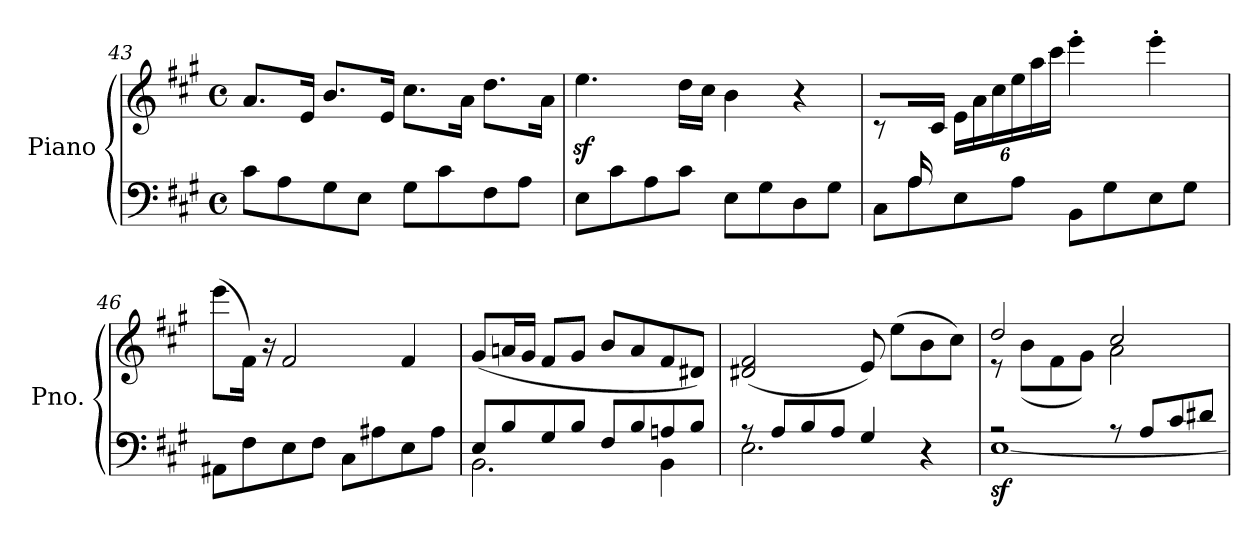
**kern	**kern	**dynam
*part1	*part1	*part1
*staff2	*staff1	*staff1/2
*I"Piano	*	*
*I'Pno.	*	*
*clefF4	*clefG2	*
*k[f#c#g#]	*k[f#c#g#]	*
*A:	*A:	*
*M4/4	*M4/4	*
*met(c)	*met(c)	*
=43	=43	=43
8c#\L	8.a/L	.
8A\	.	.
.	16e/Jk	.
8G#\	8.b/L	.
8E\J	.	.
.	16e/Jk	.
8G#\L	8.cc#\L	.
8c#\	.	.
.	16a\Jk	.
8F#\	8.dd\L	.
8A\J	.	.
.	16a\Jk	.
!!LO:LB:g=z
=44	=44	=44
8E\L	4.eez<\	.
8c#\	.	.
8A\	.	.
8c#\J	16dd\LL	.
.	16cc#\JJ	.
8E\L	4b\	.
8G#\	.	.
8D\	4r	.
8G#\J	.	.
=45	=45	=45
*^	*	*
8ryy	8C#\L	8r	.
16A/LL	8A\	16ryy	.
2ryy	.	16c#/JJ	.
*	*	*Xbrackettup	*
.	8E\	24e\LL	.
.	.	24a\	.
.	.	24cc#\	.
.	8A\J	24ee\	.
.	.	24aa\	.
.	.	24ccc#\JJ	.
.	8BB\L	4eee'\	.
.	8G#\	.	.
4ryy	.	.	.
.	8E\	4eee'\	.
.	8G#\J	.	.
16ryy	.	.	.
*v	*v	*	*
=46	=46	=46
8AA#X\L	(8eee\L	.
8F#\	16f#\Jk)	.
.	16r	.
8E\	2f#/	.
8F#\J	.	.
8C#\L	.	.
8A#X\	.	.
8E\	4f#/	.
8A#\J	.	.
=47	=47	=47
*^	*	*
8E/L	2.BB\	(8g#/L	.
8B/	.	16an/L	.
.	.	16g#/JJ	.
8G#/	.	8f#/L	.
8B/J	.	8g#/J	.
8F#/L	.	8b/L	.
8B/	.	8a/	.
8An/	4BB\	8f#/	.
8B/J	.	8d#X/J)	.
!!LO:LB:g=z
=48	=48	=48	=48
8rA	2.E\	(2d#X/ 2f#/	.
8A/L	.	.	.
8B/	.	.	.
8A/J	.	.	.
4G#/	.	8e/)	.
.	.	(8ee\L	.
4r	4ryy	8b\	.
.	.	8cc#\J)	.
=49	=49	=49	=49
*	*	*^	*
!	!	!	!	!LO:DY:b=2
2rA	[1E	2dd/	8re	sf
.	.	.	(8b\L	.
.	.	.	8f#\	.
.	.	.	8g#\J)	.
8rA	.	2cc#/	2a\	.
8A/L	.	.	.	.
8c#/	.	.	.	.
8d#X/J	.	.	.	.
*v	*v	*	*	*
*	*v	*v	*
=	=	=
*-	*-	*-
